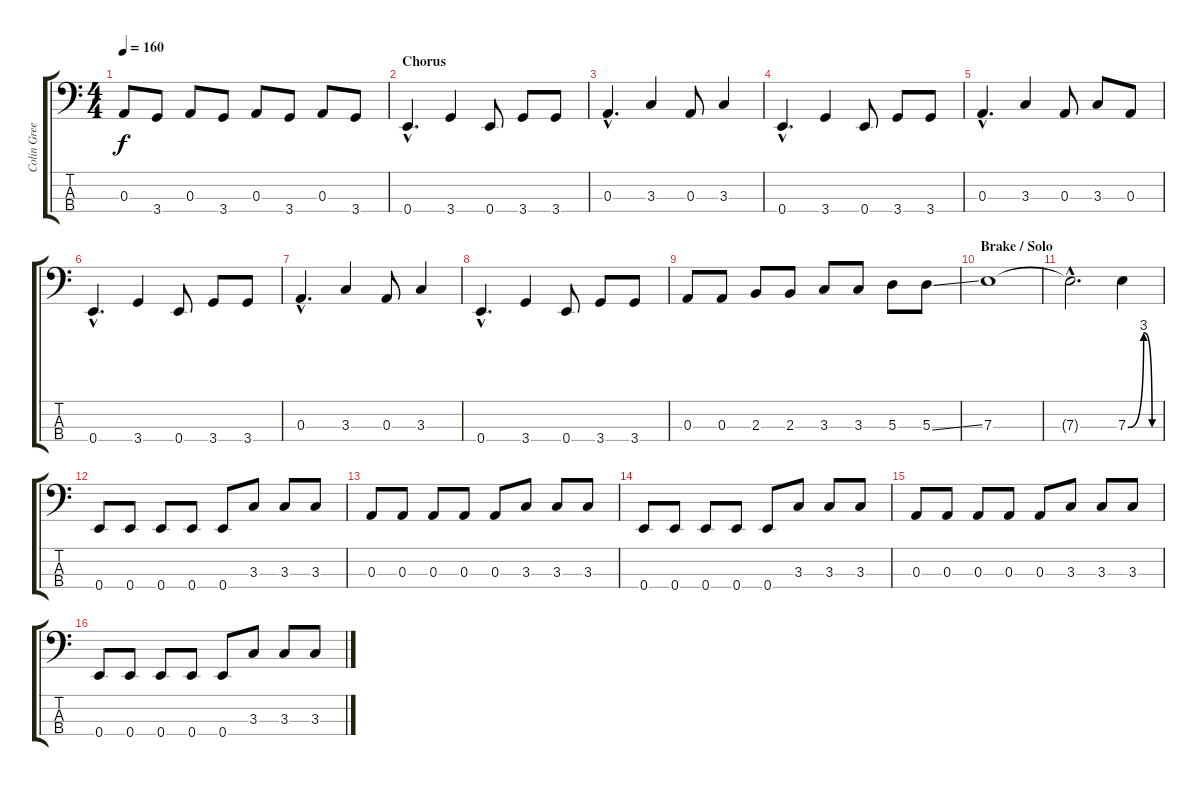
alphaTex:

\track ("Colin Greenwood (Bass)" "Colin Gree") {instrument electricbassfinger}
\staff {score tabs}
\tuning (G2 D2 A1 E1) {hide}
\ts (4 4)
\tempo 160
\clef f4
\ks c
0.3.8{dy f} 3.4.8 0.3.8 3.4.8 0.3.8 3.4.8 0.3.8 3.4.8 |
\section ("" "Chorus")
0.4{hac}.4{d} 3.4.4 0.4.8 3.4.8 3.4.8 |
0.3{hac}.4{d} 3.3.4 0.3.8 3.3.4 |
0.4{hac}.4{d} 3.4.4 0.4.8 3.4.8 3.4.8 |
0.3{hac}.4{d} 3.3.4 0.3.8 3.3.8 0.3.8 |
0.4{hac}.4{d} 3.4.4 0.4.8 3.4.8 3.4.8 |
0.3{hac}.4{d} 3.3.4 0.3.8 3.3.4 |
0.4{hac}.4{d} 3.4.4 0.4.8 3.4.8 3.4.8 |
0.3.8 0.3.8 2.3.8 2.3.8 3.3.8 3.3.8 5.3.8 5.3{ss}.8 |
\section ("" "Brake / Solo")
7.3.1 |
7.3{hac t}.2{d} 7.3{be (custom 0 0 30 12 46 0 60 0)}.4 |
0.4.8 0.4.8 0.4.8 0.4.8 0.4.8 3.3.8 3.3.8 3.3.8 |
0.3.8 0.3.8 0.3.8 0.3.8 0.3.8 3.3.8 3.3.8 3.3.8 |
0.4.8 0.4.8 0.4.8 0.4.8 0.4.8 3.3.8 3.3.8 3.3.8 |
0.3.8 0.3.8 0.3.8 0.3.8 0.3.8 3.3.8 3.3.8 3.3.8 |
0.4.8 0.4.8 0.4.8 0.4.8 0.4.8 3.3.8 3.3.8 3.3.8
